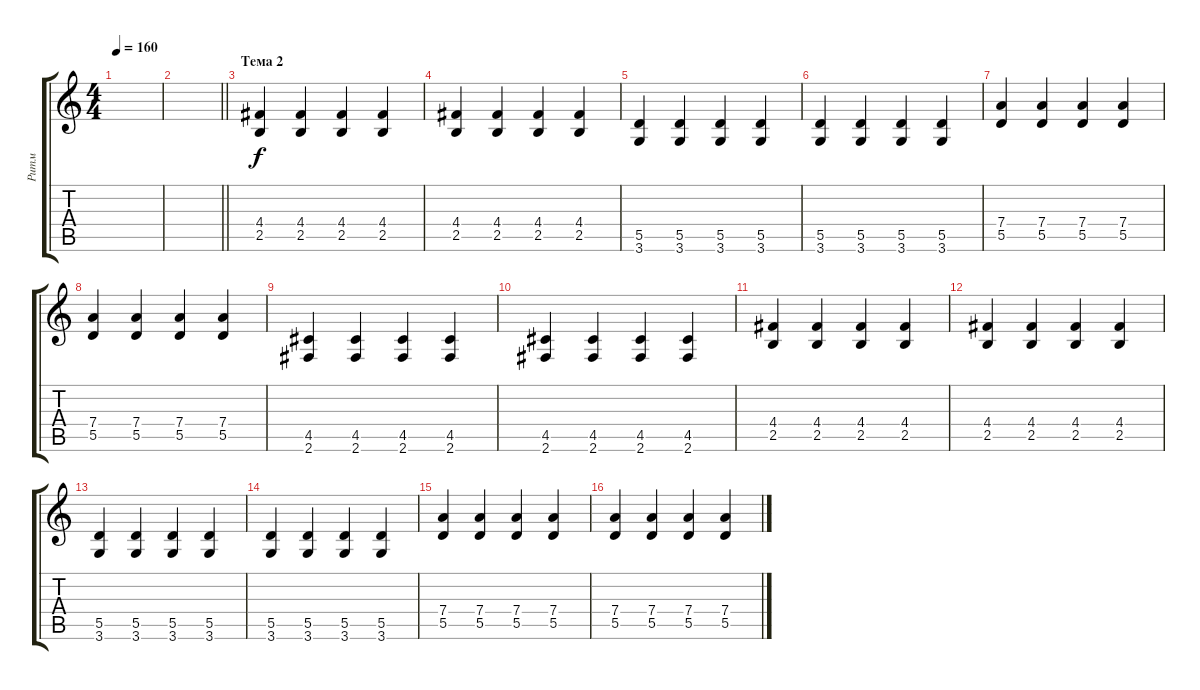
\track ("Ритм" "Ритм") {instrument distortionguitar}
\staff {score tabs}
\tuning (E4 B3 G3 D3 A2 E2) {hide}
\ts (4 4)
\tempo 160
\clef g2
\ks c
|
\barLineRight lightlight
|
\section ("" "Тема 2")
(4.4 2.5).4 (4.4 2.5).4 (4.4 2.5).4 (4.4 2.5).4 |
(4.4 2.5).4 (4.4 2.5).4 (4.4 2.5).4 (4.4 2.5).4 |
(5.5 3.6).4 (5.5 3.6).4 (5.5 3.6).4 (5.5 3.6).4 |
(5.5 3.6).4 (5.5 3.6).4 (5.5 3.6).4 (5.5 3.6).4 |
(7.4 5.5).4 (7.4 5.5).4 (7.4 5.5).4 (7.4 5.5).4 |
(7.4 5.5).4 (7.4 5.5).4 (7.4 5.5).4 (7.4 5.5).4 |
(4.5 2.6).4 (4.5 2.6).4 (4.5 2.6).4 (4.5 2.6).4 |
(4.5 2.6).4 (4.5 2.6).4 (4.5 2.6).4 (4.5 2.6).4 |
(4.4 2.5).4 (4.4 2.5).4 (4.4 2.5).4 (4.4 2.5).4 |
(4.4 2.5).4 (4.4 2.5).4 (4.4 2.5).4 (4.4 2.5).4 |
(5.5 3.6).4 (5.5 3.6).4 (5.5 3.6).4 (5.5 3.6).4 |
(5.5 3.6).4 (5.5 3.6).4 (5.5 3.6).4 (5.5 3.6).4 |
(7.4 5.5).4 (7.4 5.5).4 (7.4 5.5).4 (7.4 5.5).4 |
(7.4 5.5).4 (7.4 5.5).4 (7.4 5.5).4 (7.4 5.5).4
